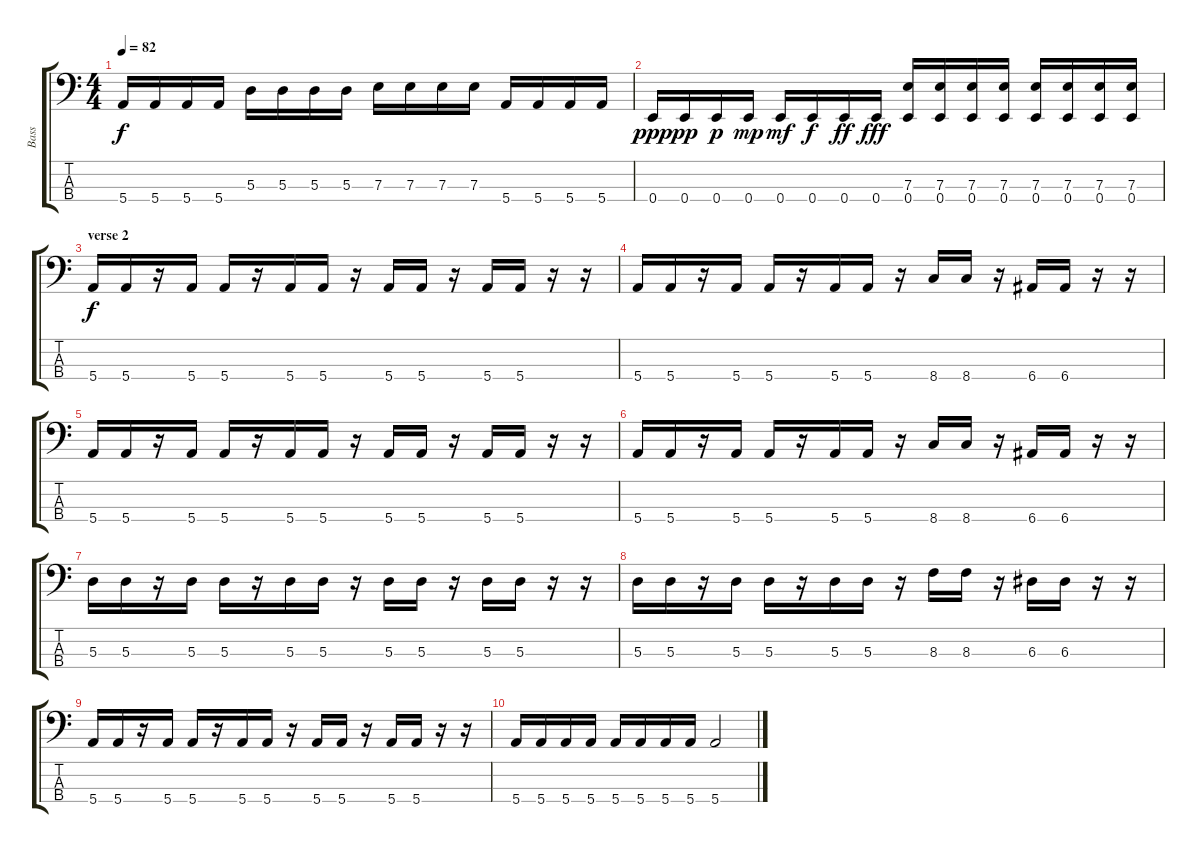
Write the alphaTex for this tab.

\track ("Bass" "Bass") {instrument slapbass1}
\staff {score tabs}
\tuning (G2 D2 A1 E1) {hide}
\ts (4 4)
\tempo 82
\clef f4
\ks c
5.4.16{dy f} 5.4.16 5.4.16 5.4.16 5.3.16 5.3.16 5.3.16 5.3.16 7.3.16 7.3.16 7.3.16 7.3.16 5.4.16 5.4.16 5.4.16 5.4.16 |
0.4.16{dy ppp} 0.4.16{dy pp} 0.4.16{dy p} 0.4.16{dy mp} 0.4.16{dy mf} 0.4.16{dy f} 0.4.16{dy ff} 0.4.16{dy fff} (7.3 0.4).16 (7.3 0.4).16 (7.3 0.4).16 (7.3 0.4).16 (7.3 0.4).16 (7.3 0.4).16 (7.3 0.4).16 (7.3 0.4).16 |
\section ("" "verse 2")
5.4.16{dy f} 5.4.16 r.16 5.4.16 5.4.16 r.16 5.4.16 5.4.16 r.16 5.4.16 5.4.16 r.16 5.4.16 5.4.16 r.16 r.16 |
5.4.16 5.4.16 r.16 5.4.16 5.4.16 r.16 5.4.16 5.4.16 r.16 8.4.16 8.4.16 r.16 6.4.16 6.4.16 r.16 r.16 |
5.4.16 5.4.16 r.16 5.4.16 5.4.16 r.16 5.4.16 5.4.16 r.16 5.4.16 5.4.16 r.16 5.4.16 5.4.16 r.16 r.16 |
5.4.16 5.4.16 r.16 5.4.16 5.4.16 r.16 5.4.16 5.4.16 r.16 8.4.16 8.4.16 r.16 6.4.16 6.4.16 r.16 r.16 |
5.3.16 5.3.16 r.16 5.3.16 5.3.16 r.16 5.3.16 5.3.16 r.16 5.3.16 5.3.16 r.16 5.3.16 5.3.16 r.16 r.16 |
5.3.16 5.3.16 r.16 5.3.16 5.3.16 r.16 5.3.16 5.3.16 r.16 8.3.16 8.3.16 r.16 6.3.16 6.3.16 r.16 r.16 |
5.4.16 5.4.16 r.16 5.4.16 5.4.16 r.16 5.4.16 5.4.16 r.16 5.4.16 5.4.16 r.16 5.4.16 5.4.16 r.16 r.16 |
5.4.16 5.4.16 5.4.16 5.4.16 5.4.16 5.4.16 5.4.16 5.4.16 5.4.2
